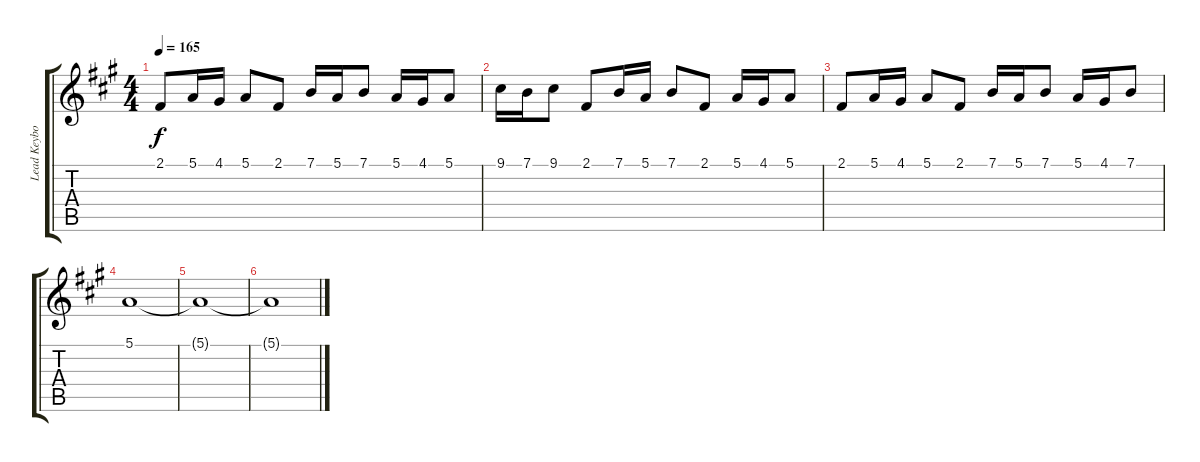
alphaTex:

\track ("Lead Keyboard 2: Juha Mäenpää" "Lead Keybo") {instrument pad3polysynth}
\staff {score tabs}
\tuning (E4 B3 G3 D3 A2 E2) {hide}
\ts (4 4)
\tempo 165
\clef g2
\ks f#minor
2.1.8{dy f} 5.1.16 4.1.16 5.1.8 2.1.8 7.1.16 5.1.16 7.1.8 5.1.16 4.1.16 5.1.8 |
9.1.16 7.1.16 9.1.8 2.1.8 7.1.16 5.1.16 7.1.8 2.1.8 5.1.16 4.1.16 5.1.8 |
2.1.8 5.1.16 4.1.16 5.1.8 2.1.8 7.1.16 5.1.16 7.1.8 5.1.16 4.1.16 7.1.8 |
5.1.1 |
5.1{t}.1 |
5.1{t}.1
